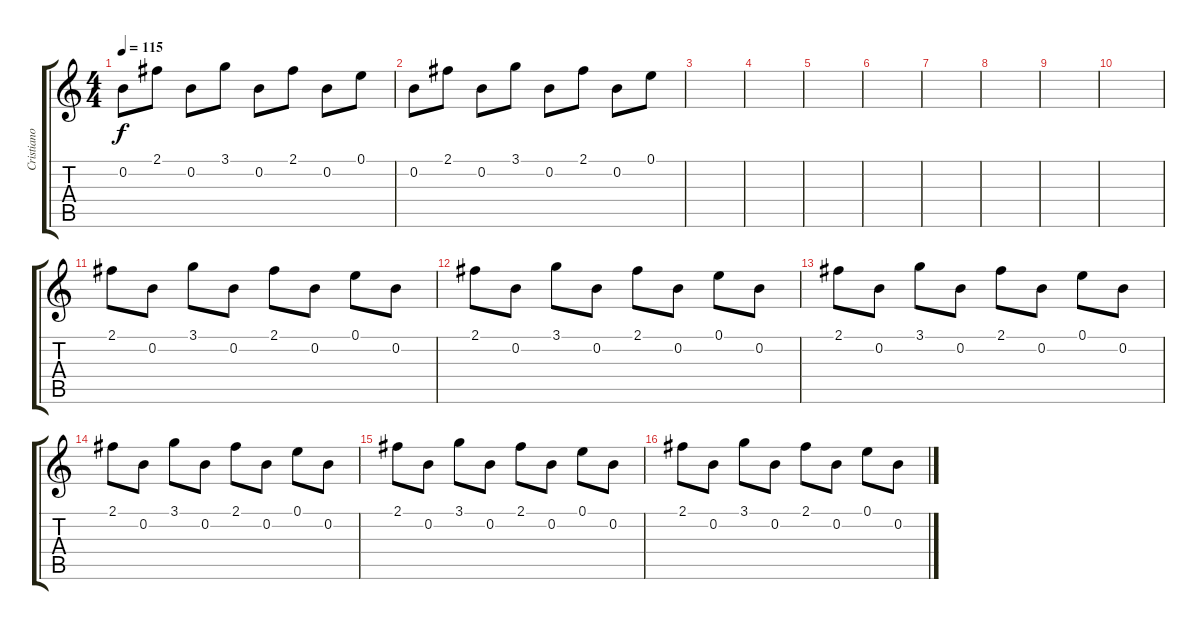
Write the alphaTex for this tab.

\track ("Cristiano Migliore" "Cristiano ") {instrument acousticguitarnylon}
\staff {score tabs}
\tuning (E4 B3 G3 D3 A2 E2) {hide}
\ts (4 4)
\tempo 115
\clef g2
\ks c
0.2.8{dy f} 2.1.8 0.2.8 3.1.8 0.2.8 2.1.8 0.2.8 0.1.8 |
0.2.8 2.1.8 0.2.8 3.1.8 0.2.8 2.1.8 0.2.8 0.1.8 |
|
|
|
|
|
|
|
|
2.1.8{volume 12 instrument overdrivenguitar} 0.2.8 3.1.8 0.2.8 2.1.8 0.2.8 0.1.8 0.2.8 |
2.1.8 0.2.8 3.1.8 0.2.8 2.1.8 0.2.8 0.1.8 0.2.8 |
2.1.8{volume 12 instrument overdrivenguitar} 0.2.8 3.1.8 0.2.8 2.1.8 0.2.8 0.1.8 0.2.8 |
2.1.8 0.2.8 3.1.8 0.2.8 2.1.8 0.2.8 0.1.8 0.2.8 |
2.1.8{volume 12 instrument overdrivenguitar} 0.2.8 3.1.8 0.2.8 2.1.8 0.2.8 0.1.8 0.2.8 |
2.1.8 0.2.8 3.1.8 0.2.8 2.1.8 0.2.8 0.1.8 0.2.8
